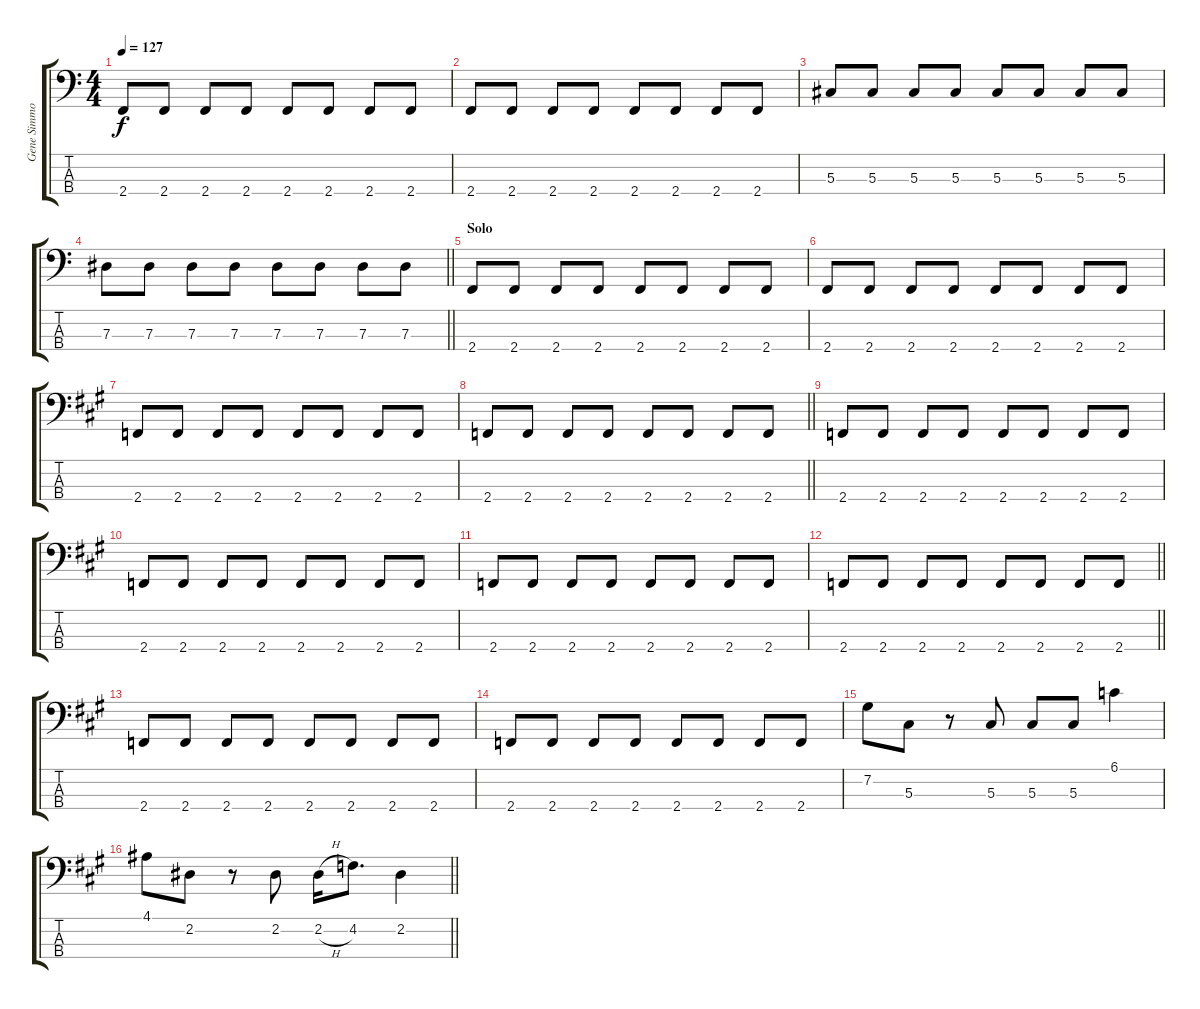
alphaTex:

\track ("Gene Simmons (Bass)" "Gene Simmo") {instrument electricbasspick}
\staff {score tabs}
\tuning (Gb2 Db2 Ab1 Eb1) {hide}
\ts (4 4)
\tempo 127
\clef f4
\ks c
2.4.8{dy f} 2.4.8 2.4.8 2.4.8 2.4.8 2.4.8 2.4.8 2.4.8 |
2.4.8 2.4.8 2.4.8 2.4.8 2.4.8 2.4.8 2.4.8 2.4.8 |
5.3.8 5.3.8 5.3.8 5.3.8 5.3.8 5.3.8 5.3.8 5.3.8 |
\barLineRight lightlight
7.3.8 7.3.8 7.3.8 7.3.8 7.3.8 7.3.8 7.3.8 7.3.8 |
\section ("" "Solo")
2.4.8 2.4.8 2.4.8 2.4.8 2.4.8 2.4.8 2.4.8 2.4.8 |
2.4.8 2.4.8 2.4.8 2.4.8 2.4.8 2.4.8 2.4.8 2.4.8 |
\ks a
2.4.8 2.4.8 2.4.8 2.4.8 2.4.8 2.4.8 2.4.8 2.4.8 |
\barLineRight lightlight
2.4.8 2.4.8 2.4.8 2.4.8 2.4.8 2.4.8 2.4.8 2.4.8 |
2.4.8 2.4.8 2.4.8 2.4.8 2.4.8 2.4.8 2.4.8 2.4.8 |
2.4.8 2.4.8 2.4.8 2.4.8 2.4.8 2.4.8 2.4.8 2.4.8 |
2.4.8 2.4.8 2.4.8 2.4.8 2.4.8 2.4.8 2.4.8 2.4.8 |
\barLineRight lightlight
2.4.8 2.4.8 2.4.8 2.4.8 2.4.8 2.4.8 2.4.8 2.4.8 |
2.4.8 2.4.8 2.4.8 2.4.8 2.4.8 2.4.8 2.4.8 2.4.8 |
2.4.8 2.4.8 2.4.8 2.4.8 2.4.8 2.4.8 2.4.8 2.4.8 |
7.2.8 5.3.8 r.8 5.3.8 5.3.8 5.3.8 6.1.4 |
\barLineRight lightlight
4.1.8 2.2.8 r.8 2.2.8 2.2{h}.16 4.2.8{d} 2.2.4
